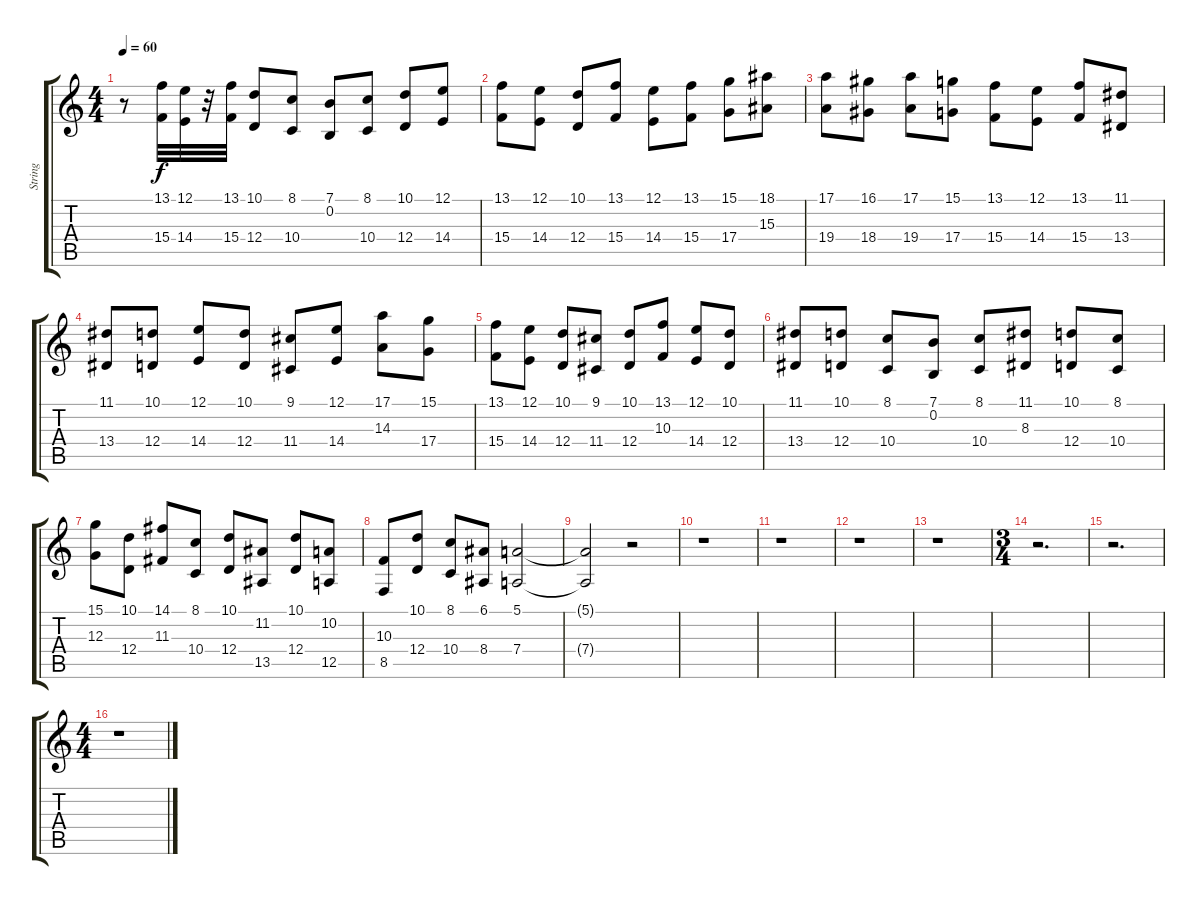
\track ("String" "String") {instrument stringensemble1}
\staff {score tabs}
\tuning (E4 B3 G3 D3 A2 E2) {hide}
\ts (4 4)
\tempo 60
\clef g2
\ks c
r.8{dy f} (13.1 15.4).32 (12.1 14.4).32 r.32 (13.1 15.4).32 (10.1 12.4).8 (8.1 10.4).8 (7.1 0.2).8 (8.1 10.4).8 (10.1 12.4).8 (12.1 14.4).8 |
(13.1 15.4).8 (12.1 14.4).8 (10.1 12.4).8 (13.1 15.4).8 (12.1 14.4).8 (13.1 15.4).8 (15.1 17.4).8 (18.1 15.3).8 |
(17.1 19.4).8 (16.1 18.4).8 (17.1 19.4).8 (15.1 17.4).8 (13.1 15.4).8 (12.1 14.4).8 (13.1 15.4).8 (11.1 13.4).8 |
(11.1 13.4).8 (10.1 12.4).8 (12.1 14.4).8 (10.1 12.4).8 (9.1 11.4).8 (12.1 14.4).8 (17.1 14.3).8 (15.1 17.4).8 |
(13.1 15.4).8 (12.1 14.4).8 (10.1 12.4).8 (9.1 11.4).8 (10.1 12.4).8 (13.1 10.3).8 (12.1 14.4).8 (10.1 12.4).8 |
(11.1 13.4).8 (10.1 12.4).8 (8.1 10.4).8 (7.1 0.2).8 (8.1 10.4).8 (11.1 8.3).8 (10.1 12.4).8 (8.1 10.4).8 |
(15.1 12.3).8 (10.1 12.4).8 (14.1 11.3).8 (8.1 10.4).8 (10.1 12.4).8 (11.2 13.5).8 (10.1 12.4).8 (10.2 12.5).8 |
(10.3 8.5).8 (10.1 12.4).8 (8.1 10.4).8 (6.1 8.4).8 (5.1 7.4).2 |
(5.1{t} 7.4{t}).2 r.2 |
r.1 |
r.1 |
r.1 |
r.1 |
\ts (3 4)
r.2{d} |
r.2{d} |
\ts (4 4)
r.1
